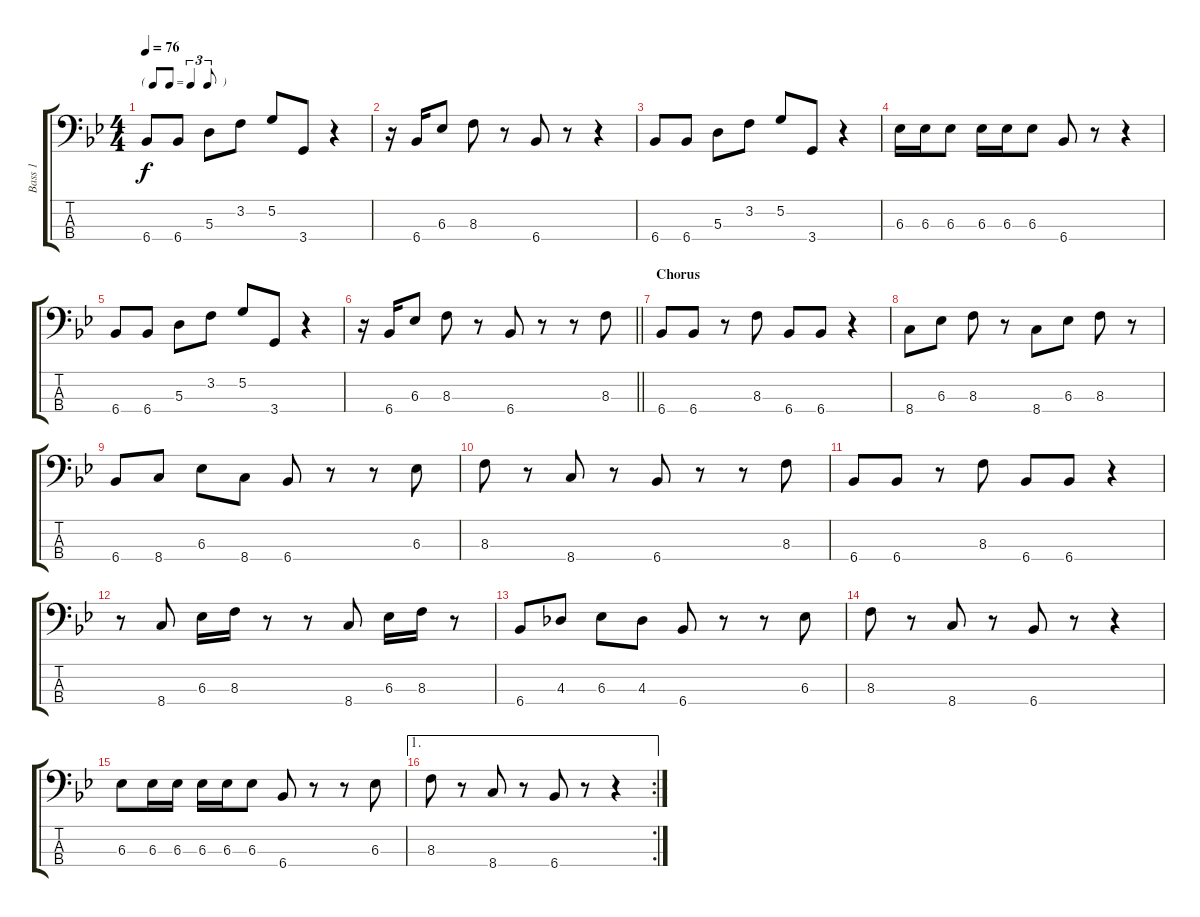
\track ("Bass 1" "Bass 1") {instrument electricbassfinger}
\staff {score tabs}
\tuning (G2 D2 A1 E1) {hide}
\ts (4 4)
\tf triplet8th
\tempo 76
\clef f4
\ks bb
6.4.8{dy f} 6.4.8 5.3.8 3.2.8 5.2.8 3.4.8 r.4 |
r.16 6.4.16 6.3.8 8.3.8 r.8 6.4.8 r.8 r.4 |
6.4.8 6.4.8 5.3.8 3.2.8 5.2.8 3.4.8 r.4 |
6.3.16 6.3.16 6.3.8 6.3.16 6.3.16 6.3.8 6.4.8 r.8 r.4 |
6.4.8 6.4.8 5.3.8 3.2.8 5.2.8 3.4.8 r.4 |
\barLineRight lightlight
r.16 6.4.16 6.3.8 8.3.8 r.8 6.4.8 r.8 r.8 8.3.8 |
\section ("" "Chorus")
6.4.8 6.4.8 r.8 8.3.8 6.4.8 6.4.8 r.4 |
8.4.8 6.3.8 8.3.8 r.8 8.4.8 6.3.8 8.3.8 r.8 |
6.4.8 8.4.8 6.3.8 8.4.8 6.4.8 r.8 r.8 6.3.8 |
8.3.8 r.8 8.4.8 r.8 6.4.8 r.8 r.8 8.3.8 |
6.4.8 6.4.8 r.8 8.3.8 6.4.8 6.4.8 r.4 |
r.8 8.4.8 6.3.16 8.3.16 r.8 r.8 8.4.8 6.3.16 8.3.16 r.8 |
6.4.8 4.3.8 6.3.8 4.3.8 6.4.8 r.8 r.8 6.3.8 |
8.3.8 r.8 8.4.8 r.8 6.4.8 r.8 r.4 |
6.3.8 6.3.16 6.3.16 6.3.16 6.3.16 6.3.8 6.4.8 r.8 r.8 6.3.8 |
\ae 1
\rc 2
8.3.8 r.8 8.4.8 r.8 6.4.8 r.8 r.4
